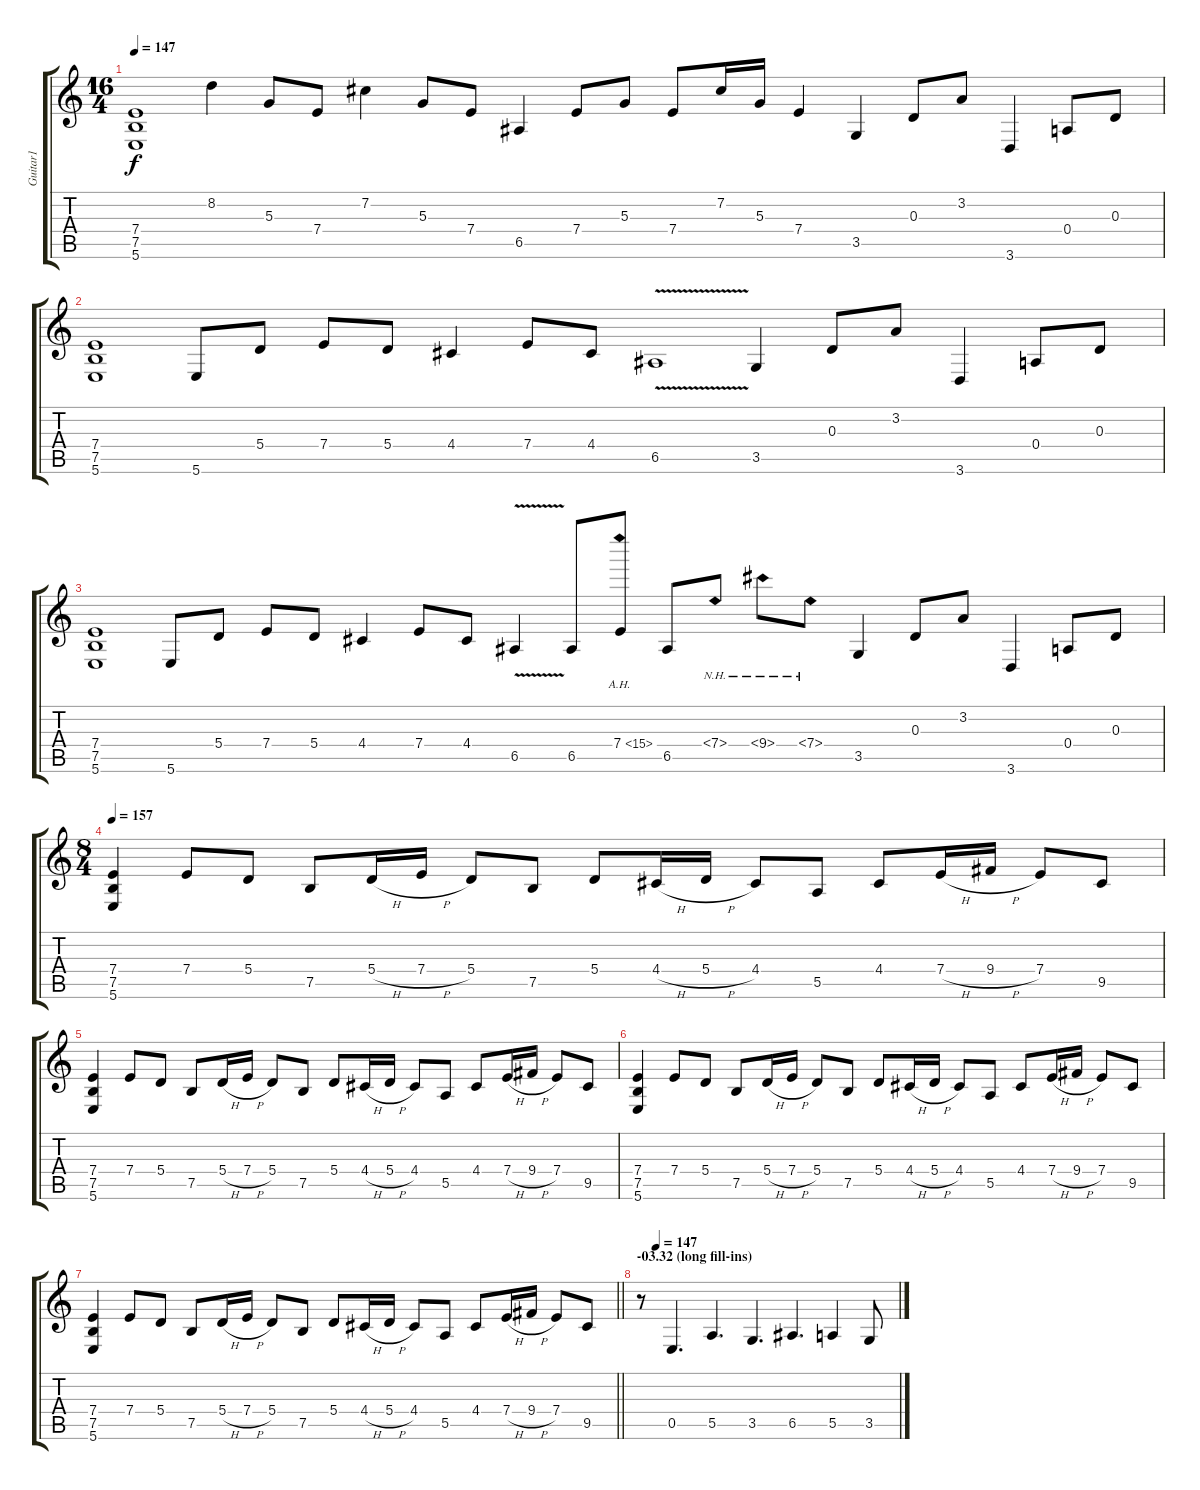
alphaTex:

\track ("Guitar1" "Guitar1") {instrument distortionguitar}
\staff {score tabs}
\tuning (B3 Gb3 D3 A2 E2 B1) {hide}
\ts (16 4)
\tempo 147
\clef g2
\ks c
(7.4 7.5 5.6).1{dy f} 8.2.4 5.3.8 7.4.8 7.2.4 5.3.8 7.4.8 6.5.4 7.4.8 5.3.8 7.4.8 7.2.16 5.3.16 7.4.4 3.5.4 0.3.8 3.2.8 3.6.4 0.4.8 0.3.8 |
(7.4 7.5 5.6).1 5.6.8 5.4.8 7.4.8 5.4.8 4.4.4 7.4.8 4.4.8 6.5{v}.1 3.5.4 0.3.8 3.2.8 3.6.4 0.4.8 0.3.8 |
(7.4 7.5 5.6).1 5.6.8 5.4.8 7.4.8 5.4.8 4.4.4 7.4.8 4.4.8 6.5{v}.4 6.5.8 7.4{ah 8}.8 6.5.8 7.4{nh}.8 9.4{nh}.8 7.4{nh}.8 3.5.4 0.3.8 3.2.8 3.6.4 0.4.8 0.3.8 |
\ts (8 4)
\tempo 157
(7.4 7.5 5.6).4 7.4.8 5.4.8 7.5.8 5.4{h}.16 7.4{h}.16 5.4.8 7.5.8 5.4.8 4.4{h}.16 5.4{h}.16 4.4.8 5.5.8 4.4.8 7.4{h}.16 9.4{h}.16 7.4.8 9.5.8 |
(7.4 7.5 5.6).4 7.4.8 5.4.8 7.5.8 5.4{h}.16 7.4{h}.16 5.4.8 7.5.8 5.4.8 4.4{h}.16 5.4{h}.16 4.4.8 5.5.8 4.4.8 7.4{h}.16 9.4{h}.16 7.4.8 9.5.8 |
(7.4 7.5 5.6).4 7.4.8 5.4.8 7.5.8 5.4{h}.16 7.4{h}.16 5.4.8 7.5.8 5.4.8 4.4{h}.16 5.4{h}.16 4.4.8 5.5.8 4.4.8 7.4{h}.16 9.4{h}.16 7.4.8 9.5.8 |
\barLineRight lightlight
(7.4 7.5 5.6).4 7.4.8 5.4.8 7.5.8 5.4{h}.16 7.4{h}.16 5.4.8 7.5.8 5.4.8 4.4{h}.16 5.4{h}.16 4.4.8 5.5.8 4.4.8 7.4{h}.16 9.4{h}.16 7.4.8 9.5.8 |
\section ("" "-03.32 (long fill-ins)")
\tempo (147 0.0625)
r.8 0.5.4{d} 5.5.4{d} 3.5.4{d} 6.5.4{d} 5.5.4 3.5.8
